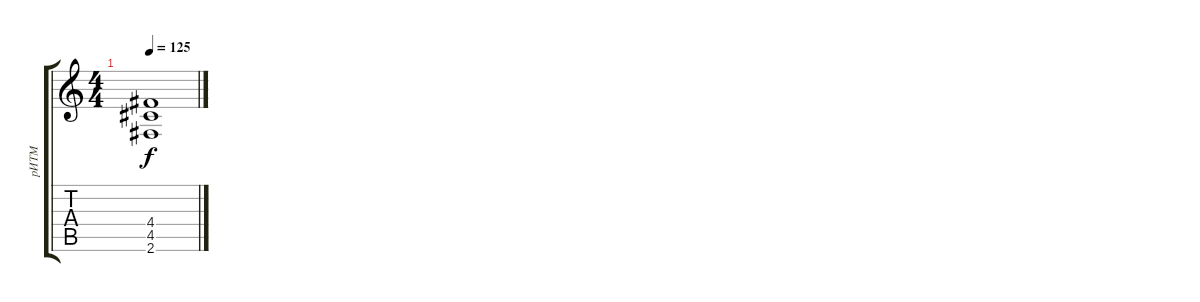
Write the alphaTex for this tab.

\track ("рИТМ" "рИТМ") {instrument overdrivenguitar}
\staff {score tabs}
\tuning (E4 B3 G3 D3 A2 E2) {hide}
\ts (4 4)
\tempo 125
\clef g2
\ks c
(4.4 4.5 2.6).1{dy f}
